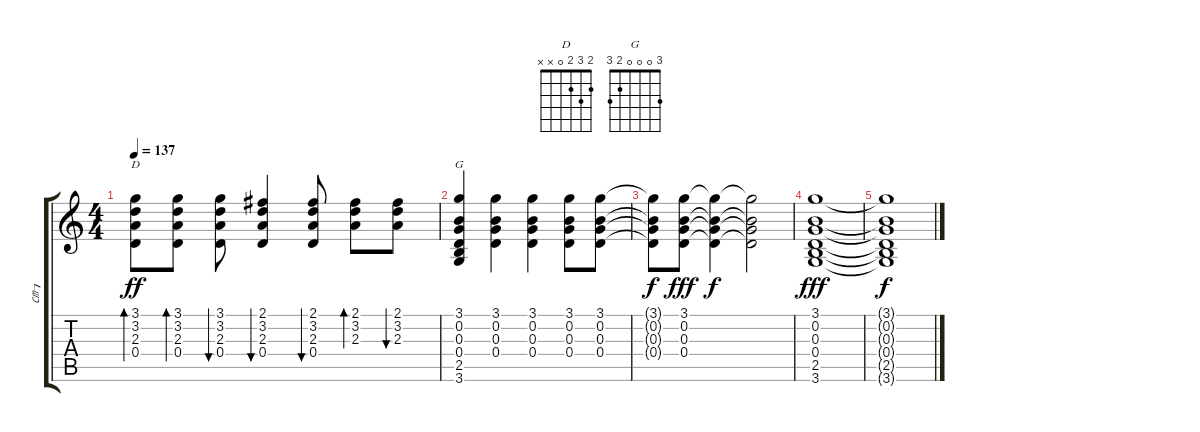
\track ("㎝┒" "㎝┒") {instrument acousticguitarsteel}
\staff {score tabs}
\tuning (E4 B3 G3 D3 A2 E2) {hide}
\chord ("D" 2 3 2 0 x x)
\chord ("G" 3 0 0 0 2 3)
\ts (4 4)
\tempo 137
\clef g2
\ks c
(3.1 3.2 2.3 0.4).8{bd 60 ch "D" dy ff} (3.1 3.2 2.3 0.4).8{bd 60} (3.1 3.2 2.3 0.4).8{bu 60} (2.1 3.2 2.3 0.4).4{bu 60} (2.1 3.2 2.3 0.4).8{bu 60} (2.1 3.2 2.3).8{bd 60} (2.1 3.2 2.3).8{bu 60} |
(3.1 0.2 0.3 0.4 2.5 3.6).4{ch "G"} (3.1 0.2 0.3 0.4).4 (3.1 0.2 0.3 0.4).4 (3.1 0.2 0.3 0.4).8 (3.1 0.2 0.3 0.4).8 |
(3.1{t} 0.2{t} 0.3{t} 0.4{t}).8{dy f} (3.1 0.2 0.3 0.4).8{dy fff} (3.1{t} 0.2{t} 0.3{t} 0.4{t}).4{dy f} (3.1{t} 0.2{t} 0.3{t} 0.4{t}).2 |
(3.1 0.2 0.3 0.4 2.5 3.6).1{dy fff} |
(3.1{t} 0.2{t} 0.3{t} 0.4{t} 2.5{t} 3.6{t}).1{dy f}
